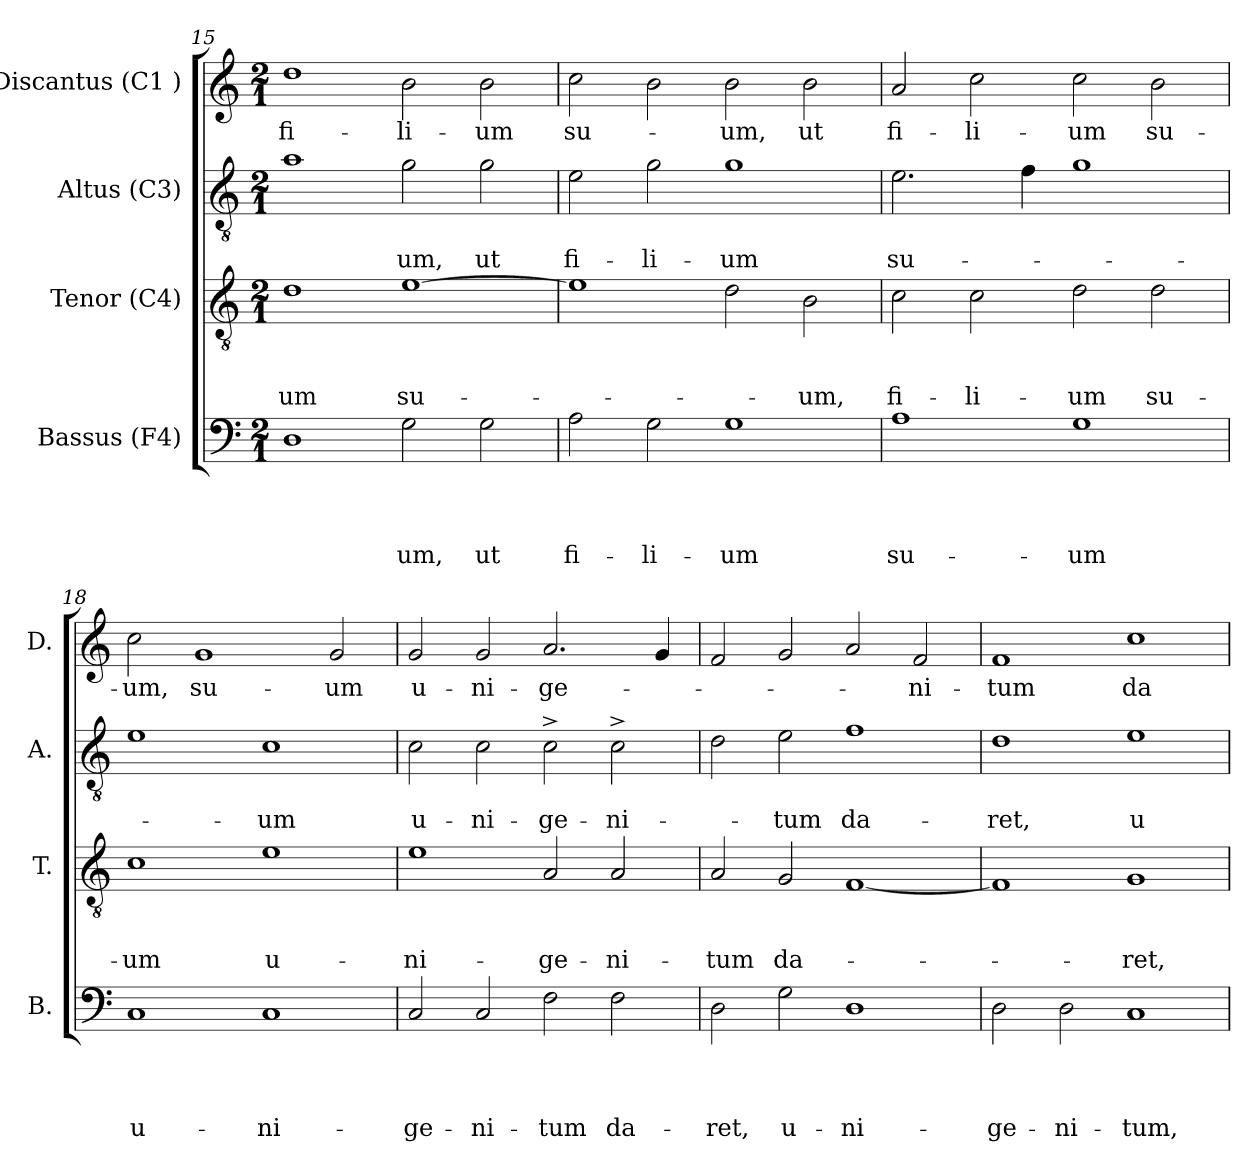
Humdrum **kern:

**kern	**text	**text	**text	**text	**kern	**text	**text	**text	**kern	**text	**text	**kern	**text
*part4	*part4	*part4	*part4	*part4	*part3	*part3	*part3	*part3	*part2	*part2	*part2	*part1	*part1
*staff4	*staff4	*staff4	*staff4	*staff4	*staff3	*staff3	*staff3	*staff3	*staff2	*staff2	*staff2	*staff1	*staff1
*I"Bassus (F4)	*	*	*	*	*I"Tenor (C4)	*	*	*	*I"Altus (C3)	*	*	*I"Discantus (C1 )	*
*I'B.	*	*	*	*	*I'T.	*	*	*	*I'A.	*	*	*I'D.	*
*clefF4	*	*	*	*	*clefGv2	*	*	*	*clefGv2	*	*	*clefG2	*
*k[]	*	*	*	*	*k[]	*	*	*	*k[]	*	*	*k[]	*
*C:	*	*	*	*	*C:	*	*	*	*C:	*	*	*C:	*
*M2/1	*	*	*	*	*M2/1	*	*	*	*M2/1	*	*	*M2/1	*
=15	=15	=15	=15	=15	=15	=15	=15	=15	=15	=15	=15	=15	=15
!	!	!	!	!	!	!	!	!LO:LY:b	!	!	!	!	!LO:LY:b
1D	.	.	.	.	1d	.	.	-um	1a	.	.	1dd	fi-
!	!	!	!	!LO:LY:b	!	!	!	!LO:LY:b	!	!	!LO:LY:b	!	!LO:LY:b
2G\	.	.	.	-um,	[>1e	.	.	su-	2g\	.	-um,	2b\	-li-
!	!	!	!	!LO:LY:b	!	!	!	!	!	!	!LO:LY:b	!	!LO:LY:b
2G\	.	.	.	ut	.	.	.	.	2g\	.	ut	2b\	-um
=16	=16	=16	=16	=16	=16	=16	=16	=16	=16	=16	=16	=16	=16
!	!	!	!	!LO:LY:b	!	!	!	!	!	!	!LO:LY:b	!	!LO:LY:b
2A\	.	.	.	fi-	1e]	.	.	.	2e\	.	fi-	2cc\	su-
!	!	!	!	!LO:LY:b	!	!	!	!	!	!	!LO:LY:b	!	!
2G\	.	.	.	-li-	.	.	.	.	2g\	.	-li-	2b\	.
!	!	!	!	!LO:LY:b	!	!	!	!	!	!	!LO:LY:b	!	!LO:LY:b
1G	.	.	.	-um	2d\	.	.	.	1g	.	-um	2b\	-um,
!	!	!	!	!	!	!	!	!LO:LY:b	!	!	!	!	!LO:LY:b
.	.	.	.	.	2B\	.	.	-um,	.	.	.	2b\	ut
=17	=17	=17	=17	=17	=17	=17	=17	=17	=17	=17	=17	=17	=17
!	!	!	!	!LO:LY:b	!	!	!	!LO:LY:b	!	!	!LO:LY:b	!	!LO:LY:b
1A	.	.	.	su-	2c\	.	.	fi-	2.e\	.	su-	2a/	fi-
!	!	!	!	!	!	!	!	!LO:LY:b	!	!	!	!	!LO:LY:b
.	.	.	.	.	2c\	.	.	-li-	.	.	.	2cc\	-li-
.	.	.	.	.	.	.	.	.	4f\	.	.	.	.
!	!	!	!	!LO:LY:b	!	!	!	!LO:LY:b	!	!	!	!	!LO:LY:b
1G	.	.	.	-um	2d\	.	.	-um	1g	.	.	2cc\	-um
!	!	!	!	!	!	!	!	!LO:LY:b	!	!	!	!	!LO:LY:b
.	.	.	.	.	2d\	.	.	su-	.	.	.	2b\	su-
=18	=18	=18	=18	=18	=18	=18	=18	=18	=18	=18	=18	=18	=18
!	!	!	!	!LO:LY:b	!	!	!	!LO:LY:b	!	!	!	!	!LO:LY:b
1C	.	.	.	u-	1c	.	.	-um	1e	.	.	2cc\	-um,
!	!	!	!	!	!	!	!	!	!	!	!	!	!LO:LY:b
.	.	.	.	.	.	.	.	.	.	.	.	1g	su-
!	!	!	!	!LO:LY:b	!	!	!	!LO:LY:b	!	!	!LO:LY:b	!	!
1C	.	.	.	-ni-	1e	.	.	u-	1c	.	-um	.	.
!	!	!	!	!	!	!	!	!	!	!	!	!	!LO:LY:b
.	.	.	.	.	.	.	.	.	.	.	.	2g/	-um
!!LO:LB:g=z
=19	=19	=19	=19	=19	=19	=19	=19	=19	=19	=19	=19	=19	=19
!	!	!	!	!LO:LY:b	!	!	!	!LO:LY:b	!	!	!LO:LY:b	!	!LO:LY:b
2C/	.	.	.	-ge-	1e	.	.	-ni-	2c\	.	u-	2g/	u-
!	!	!	!	!LO:LY:b	!	!	!	!	!	!	!LO:LY:b	!	!LO:LY:b
2C/	.	.	.	-ni-	.	.	.	.	2c\	.	-ni-	2g/	-ni-
!	!	!	!	!LO:LY:b	!	!	!	!LO:LY:b	!	!	!LO:LY:b	!	!LO:LY:b
2F\	.	.	.	-tum	2A/	.	.	-ge-	2c^>\	.	-ge-	2.a/	-ge-
!	!	!	!	!LO:LY:b	!	!	!	!LO:LY:b	!	!	!LO:LY:b	!	!
2F\	.	.	.	da-	2A/	.	.	-ni-	2c^>\	.	-ni-	.	.
.	.	.	.	.	.	.	.	.	.	.	.	4g/	.
=20	=20	=20	=20	=20	=20	=20	=20	=20	=20	=20	=20	=20	=20
!	!	!	!	!LO:LY:b	!	!	!	!LO:LY:b	!	!	!	!	!
2D\	.	.	.	-ret,	2A/	.	.	-tum	2d\	.	.	2f/	.
!	!	!	!	!LO:LY:b	!	!	!	!LO:LY:b	!	!	!LO:LY:b	!	!
2G\	.	.	.	u-	2G/	.	.	da-	2e\	.	-tum	2g/	.
!	!	!	!	!LO:LY:b	!	!	!	!	!	!	!LO:LY:b	!	!
1D	.	.	.	-ni-	[<1F	.	.	.	1f	.	da-	2a/	.
!	!	!	!	!	!	!	!	!	!	!	!	!	!LO:LY:b
.	.	.	.	.	.	.	.	.	.	.	.	2f/	-ni-
=21	=21	=21	=21	=21	=21	=21	=21	=21	=21	=21	=21	=21	=21
!	!	!	!	!LO:LY:b	!	!	!	!	!	!	!LO:LY:b	!	!LO:LY:b
2D\	.	.	.	-ge-	1F]	.	.	.	1d	.	-ret,	1f	-tum
!	!	!	!	!LO:LY:b	!	!	!	!	!	!	!	!	!
2D\	.	.	.	-ni-	.	.	.	.	.	.	.	.	.
!	!	!	!	!LO:LY:b	!	!	!	!LO:LY:b	!	!	!LO:LY:b	!	!LO:LY:b
1C	.	.	.	-tum,	1G	.	.	-ret,	1e	.	u-	1cc	da-
=	=	=	=	=	=	=	=	=	=	=	=	=	=
*-	*-	*-	*-	*-	*-	*-	*-	*-	*-	*-	*-	*-	*-
